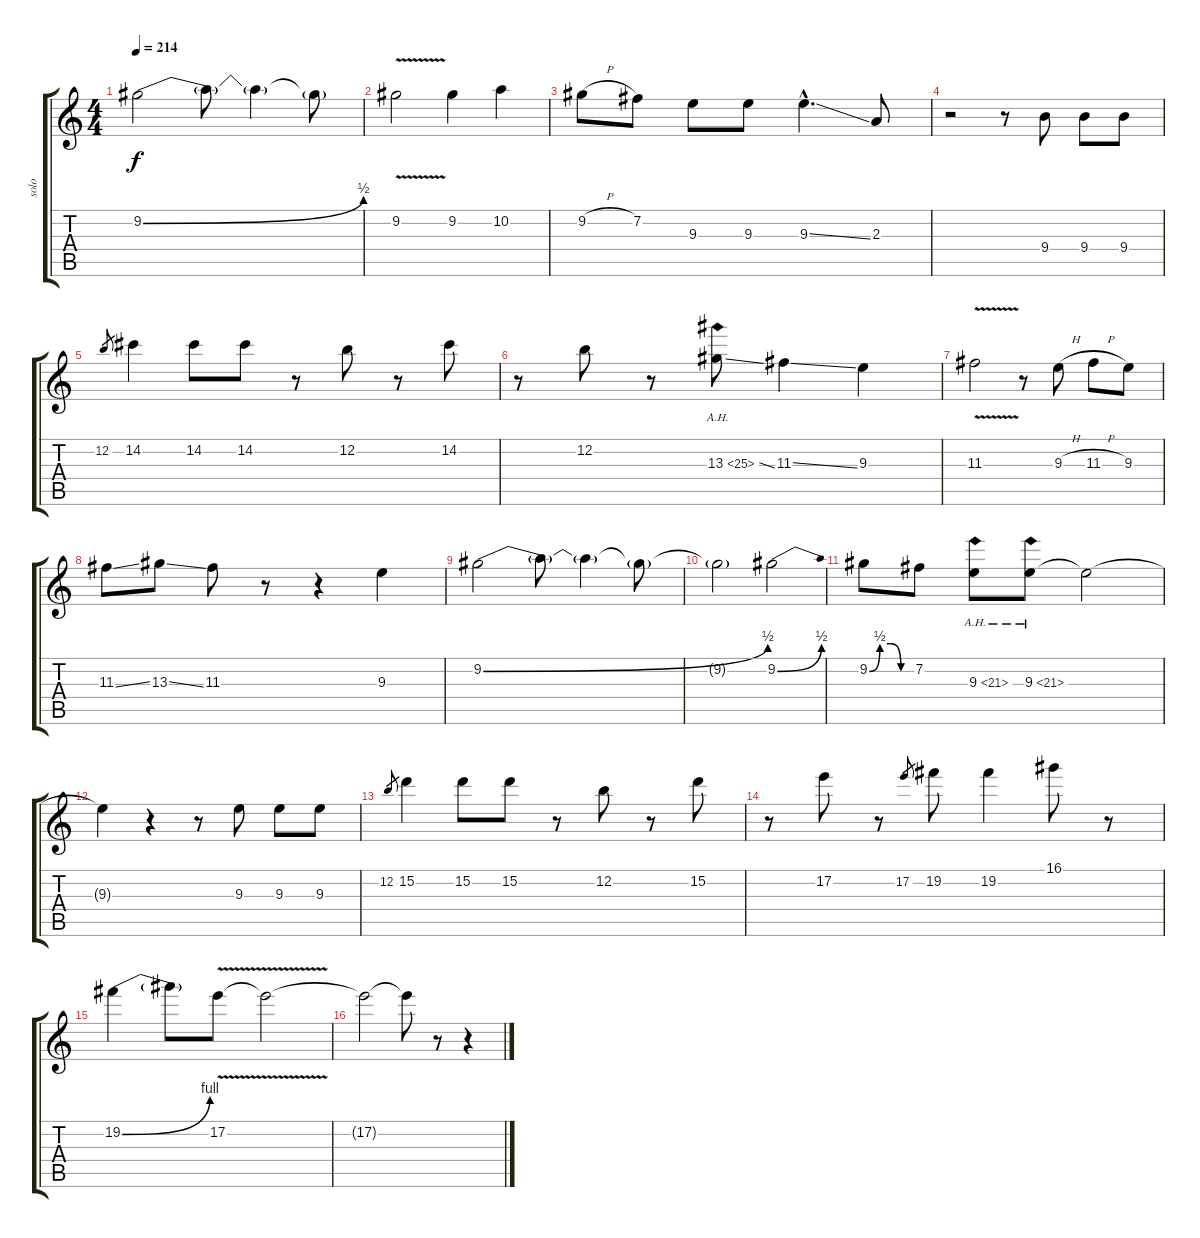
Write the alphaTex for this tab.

\track ("solo" "solo") {instrument distortionguitar}
\staff {score tabs}
\tuning (E4 B3 G3 D3 A2 E2) {hide}
\ts (4 4)
\tempo 214
\clef g2
\ks c
9.2{be (bend 0 0 60 2)}.2{dy f} 9.2{t}.8 9.2{t}.4 9.2{t}.8 |
9.2{v}.2 9.2.4 10.2.4 |
9.2{h}.8 7.2.8 9.3.8 9.3.8 9.3{ss hac}.4{d} 2.3.8 |
r.2 r.8 9.4.8 9.4.8 9.4.8 |
12.2.8{gr} 14.2.4 14.2.8 14.2.8 r.8 12.2.8 r.8 14.2.8 |
r.8 12.2.8 r.8 13.3{ah 12 ss}.8 11.3{ss}.4 9.3.4 |
11.3{v}.2 r.8 9.3{h}.8 11.3{h}.8 9.3.8 |
11.3{ss}.8 13.3{ss}.8 11.3.8 r.8 r.4 9.3.4 |
9.2{be (bend 0 0 60 2)}.2 9.2{t}.8 9.2{t}.4 9.2{t}.8 |
9.2{t}.2 9.2{be (bend 0 0 60 2)}.2 |
9.2{be (custom 0 0 15 2 30 2 45 0 60 0)}.8 7.2.8 9.3{ah 12}.8 9.3{ah 12}.8 9.3{t}.2 |
9.3{t}.4 r.4 r.8 9.3.8 9.3.8 9.3.8 |
12.2.8{gr} 15.2.4 15.2.8 15.2.8 r.8 12.2.8 r.8 15.2.8 |
r.8 17.2.8 r.8 17.2.8{gr} 19.2.8 19.2.4 16.1.8 r.8 |
19.2{be (bend 0 0 60 4)}.4 19.2{t}.8 17.2{v}.8 17.2{t}.2 |
17.2{t}.2 17.2{t}.8 r.8 r.4
